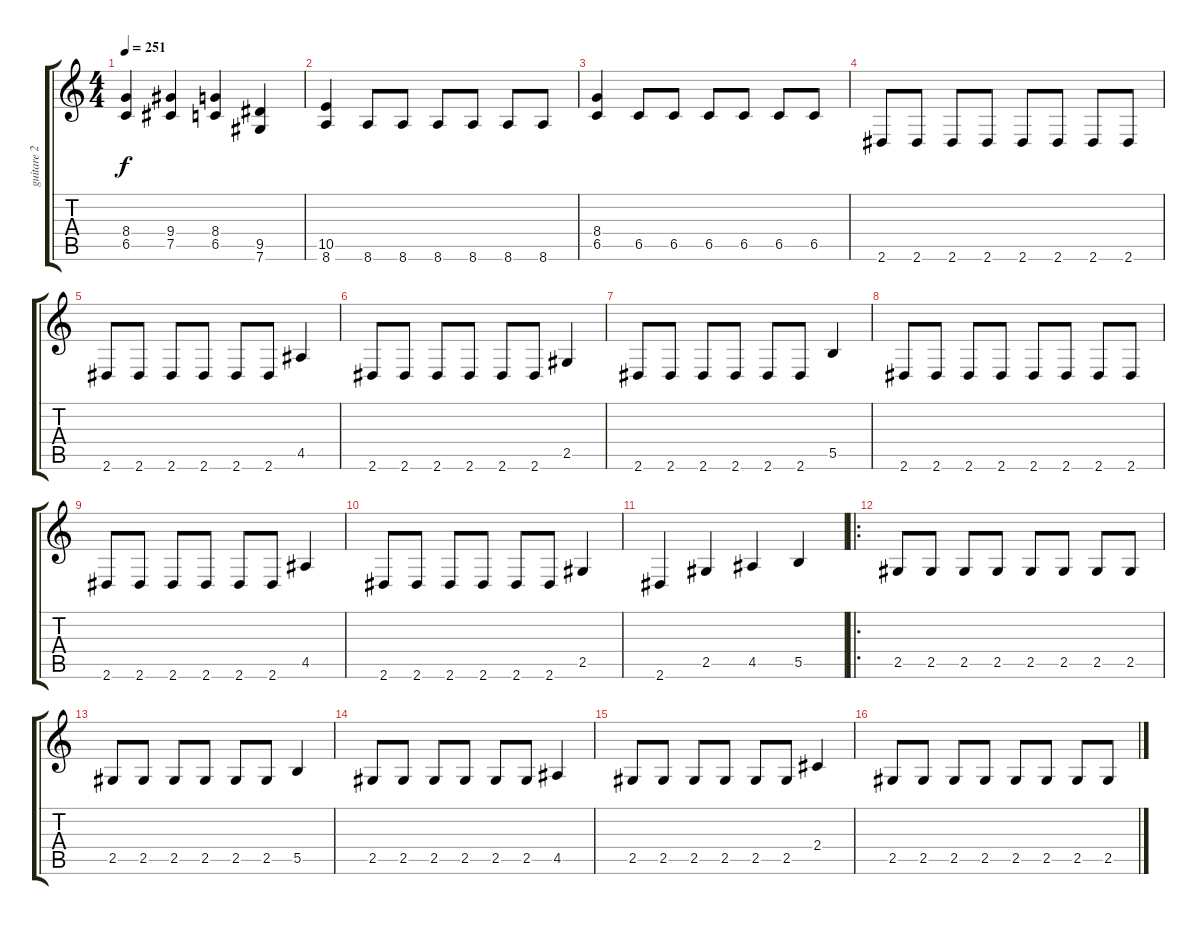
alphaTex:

\track ("guitare 2" "guitare 2") {instrument distortionguitar}
\staff {score tabs}
\tuning (Db4 Ab3 E3 B2 Gb2 Db2) {hide}
\ts (4 4)
\tempo 251
\clef g2
\ks c
(8.4 6.5).4{dy f} (9.4 7.5).4 (8.4 6.5).4 (9.5 7.6).4 |
(10.5 8.6).4 8.6.8 8.6.8 8.6.8 8.6.8 8.6.8 8.6.8 |
(8.4 6.5).4 6.5.8 6.5.8 6.5.8 6.5.8 6.5.8 6.5.8 |
2.6.8 2.6.8 2.6.8 2.6.8 2.6.8 2.6.8 2.6.8 2.6.8 |
2.6.8 2.6.8 2.6.8 2.6.8 2.6.8 2.6.8 4.5.4 |
2.6.8 2.6.8 2.6.8 2.6.8 2.6.8 2.6.8 2.5.4 |
2.6.8 2.6.8 2.6.8 2.6.8 2.6.8 2.6.8 5.5.4 |
2.6.8 2.6.8 2.6.8 2.6.8 2.6.8 2.6.8 2.6.8 2.6.8 |
2.6.8 2.6.8 2.6.8 2.6.8 2.6.8 2.6.8 4.5.4 |
2.6.8 2.6.8 2.6.8 2.6.8 2.6.8 2.6.8 2.5.4 |
2.6.4 2.5.4 4.5.4 5.5.4 |
\ro
2.5.8 2.5.8 2.5.8 2.5.8 2.5.8 2.5.8 2.5.8 2.5.8 |
2.5.8 2.5.8 2.5.8 2.5.8 2.5.8 2.5.8 5.5.4 |
2.5.8 2.5.8 2.5.8 2.5.8 2.5.8 2.5.8 4.5.4 |
2.5.8 2.5.8 2.5.8 2.5.8 2.5.8 2.5.8 2.4.4 |
2.5.8 2.5.8 2.5.8 2.5.8 2.5.8 2.5.8 2.5.8 2.5.8
